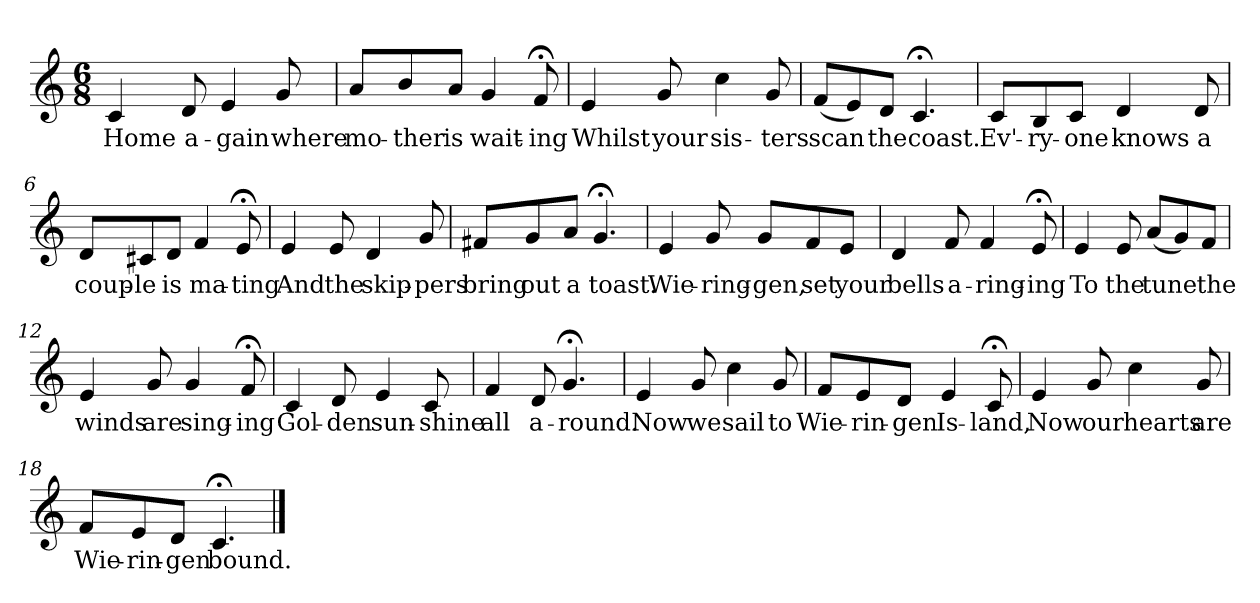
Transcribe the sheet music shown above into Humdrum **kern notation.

**kern	**text
*part1	*part1
*staff1	*staff1
*k[]	*
*C:	*
*M6/8	*
*MM120	*
=1	=1
4c	Home
8d	a-
4e	-gain
8g	where
=2	=2
8aL	mo-
8b	-ther
8aJ	is
4g	wait-
8f;<	-ing
=3	=3
4e	Whilst
8g	your
4cc	sis-
8g	-ters
=4	=4
(8fL	scan
8e)	.
8dJ	the
4.c;<	coast.
=5	=5
8cL	Ev'-
8B	-ry-
8cJ	-one
4d	knows
8d	a
=6	=6
8dL	coup-
8c#X	-le
8dJ	is
4f	ma-
8e;<	-ting
=7	=7
4e	And
8e	the
4d	skip-
8g	-pers
=8	=8
8f#XL	bring
8g	out
8aJ	a
4.g;<	toast.
=9	=9
4e	Wie-
8g	-ring-
8gL	-gen,
8f	set
8eJ	your
=10	=10
4d	bells
8f	a-
4f	-ring-
8e;<	-ing
=11	=11
4e	To
8e	the
(8aL	tune
8g)	.
8fJ	the
=12	=12
4e	winds
8g	are
4g	sing-
8f;<	-ing
=13	=13
4c	Gol-
8d	-den
4e	sun-
8c	-shine
=14	=14
4f	all
8d	a-
4.g;<	-round.
=15	=15
4e	Now
8g	we
4cc	sail
8g	to
=16	=16
8fL	Wie-
8e	-rin-
8dJ	-gen
4e	Is-
8c;<	-land,
=17	=17
4e	Now
8g	our
4cc	hearts
8g	are
=18	=18
8fL	Wie-
8e	-rin-
8dJ	-gen
4.c;<	bound.
==	==
*-	*-
